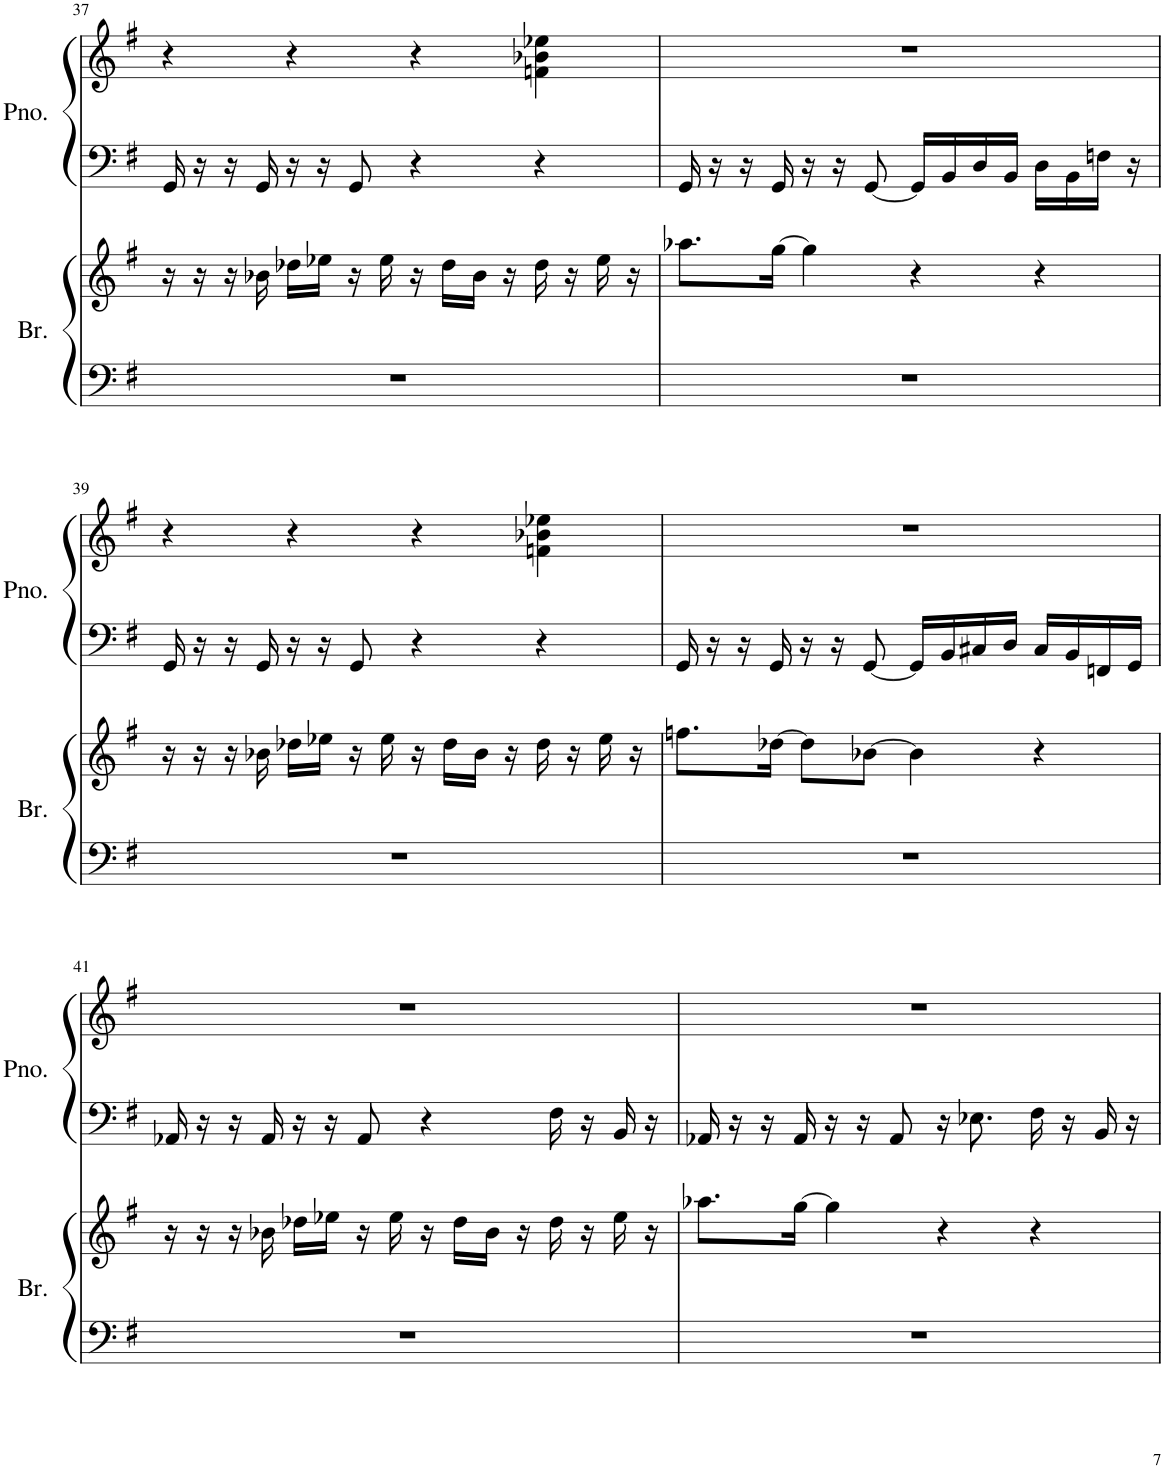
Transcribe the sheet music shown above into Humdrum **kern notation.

**kern	**kern	**kern	**kern
*part2	*part2	*part1	*part1
*staff4	*staff3	*staff2	*staff1
*I"Brass	*	*I"Piano	*
*I'Br.	*	*I'Pno.	*
!!LO:PB:g=z
*clefF4	*clefG2	*clefF4	*clefG2
*k[f#]	*k[f#]	*k[f#]	*k[f#]
*M4/4	*M4/4	*M4/4	*M4/4
=37	=37	=37	=37
1r	16r	16GG/	4r
.	16r	16r	.
.	16r	16r	.
.	16b-X\	16GG/	.
.	16dd-X\LL	16r	4r
.	16ee-X\JJ	16r	.
.	16r	8GG/	.
.	16ee-\	.	.
.	16r	4r	4r
.	16dd-\LL	.	.
.	16b-\JJ	.	.
.	16r	.	.
.	16dd-\	4r	4fn\ 4b-X\ 4ee-X\
.	16r	.	.
.	16ee-\	.	.
.	16r	.	.
=38	=38	=38	=38
1r	8.aa-X\L	16GG/	1r
.	.	16r	.
.	.	16r	.
.	[16gg\Jk	16GG/	.
.	4gg\]	16r	.
.	.	16r	.
.	.	[8GG/	.
.	4r	16GG/LL]	.
.	.	16BB/	.
.	.	16D/	.
.	.	16BB/JJ	.
.	4r	16D\LL	.
.	.	16BB\	.
.	.	16Fn\JJ	.
.	.	16r	.
!!LO:LB:g=z
=39	=39	=39	=39
1r	16r	16GG/	4r
.	16r	16r	.
.	16r	16r	.
.	16b-X\	16GG/	.
.	16dd-X\LL	16r	4r
.	16ee-X\JJ	16r	.
.	16r	8GG/	.
.	16ee-\	.	.
.	16r	4r	4r
.	16dd-\LL	.	.
.	16b-\JJ	.	.
.	16r	.	.
.	16dd-\	4r	4fn\ 4b-X\ 4ee-X\
.	16r	.	.
.	16ee-\	.	.
.	16r	.	.
=40	=40	=40	=40
1r	8.ffn\L	16GG/	1r
.	.	16r	.
.	.	16r	.
.	[16dd-X\Jk	16GG/	.
.	8dd-\L]	16r	.
.	.	16r	.
.	[8b-X\J	[8GG/	.
.	4b-\]	16GG/LL]	.
.	.	16BB/	.
.	.	16C#X/	.
.	.	16D/JJ	.
.	4r	16C#/LL	.
.	.	16BB/	.
.	.	16FFn/	.
.	.	16GG/JJ	.
!!LO:LB:g=z
=41	=41	=41	=41
1r	16r	16AA-X/	1r
.	16r	16r	.
.	16r	16r	.
.	16b-X\	16AA-/	.
.	16dd-X\LL	16r	.
.	16ee-X\JJ	16r	.
.	16r	8AA-/	.
.	16ee-\	.	.
.	16r	4r	.
.	16dd-\LL	.	.
.	16b-\JJ	.	.
.	16r	.	.
.	16dd-\	16F#\	.
.	16r	16r	.
.	16ee-\	16BB/	.
.	16r	16r	.
=42	=42	=42	=42
1r	8.aa-X\L	16AA-X/	1r
.	.	16r	.
.	.	16r	.
.	[16gg\Jk	16AA-/	.
.	4gg\]	16r	.
.	.	16r	.
.	.	8AA-/	.
.	4r	16r	.
.	.	8.E-X\	.
.	4r	16F#\	.
.	.	16r	.
.	.	16BB/	.
.	.	16r	.
=	=	=	=
*-	*-	*-	*-
